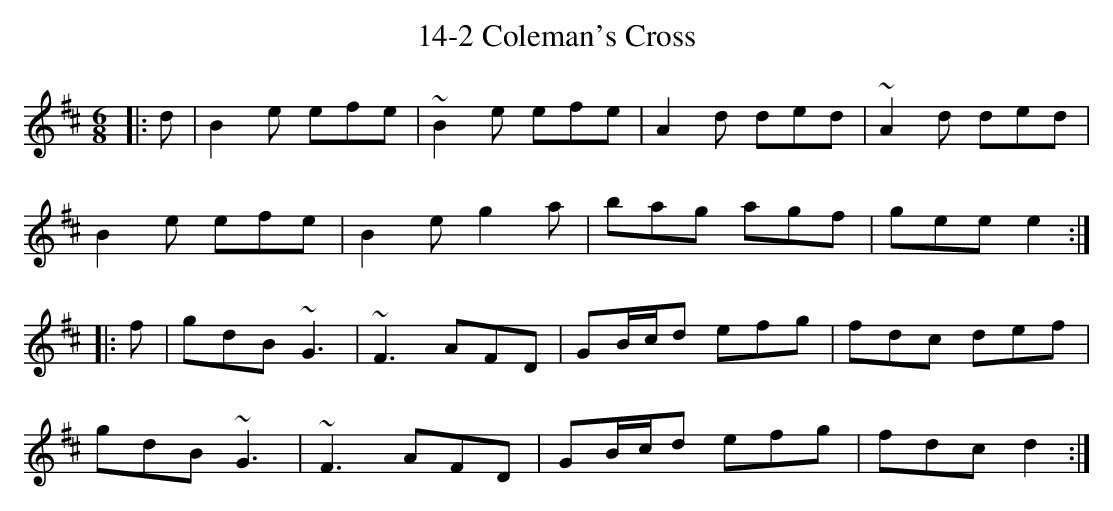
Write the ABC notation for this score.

X:1
T: 14-2 Coleman's Cross
M: 6/8
L: 1/8
K: Edor
|:d|B2e efe|~B2e efe|A2d ded|~A2d ded|
B2e efe|B2e g2a|bag agf|gee e2:|
|:f|gdB ~G3|~F3 AFD|GB/2c/2d efg|fdc def|
gdB ~G3|~F3 AFD|GB/2c/2d efg|fdc d2:|
